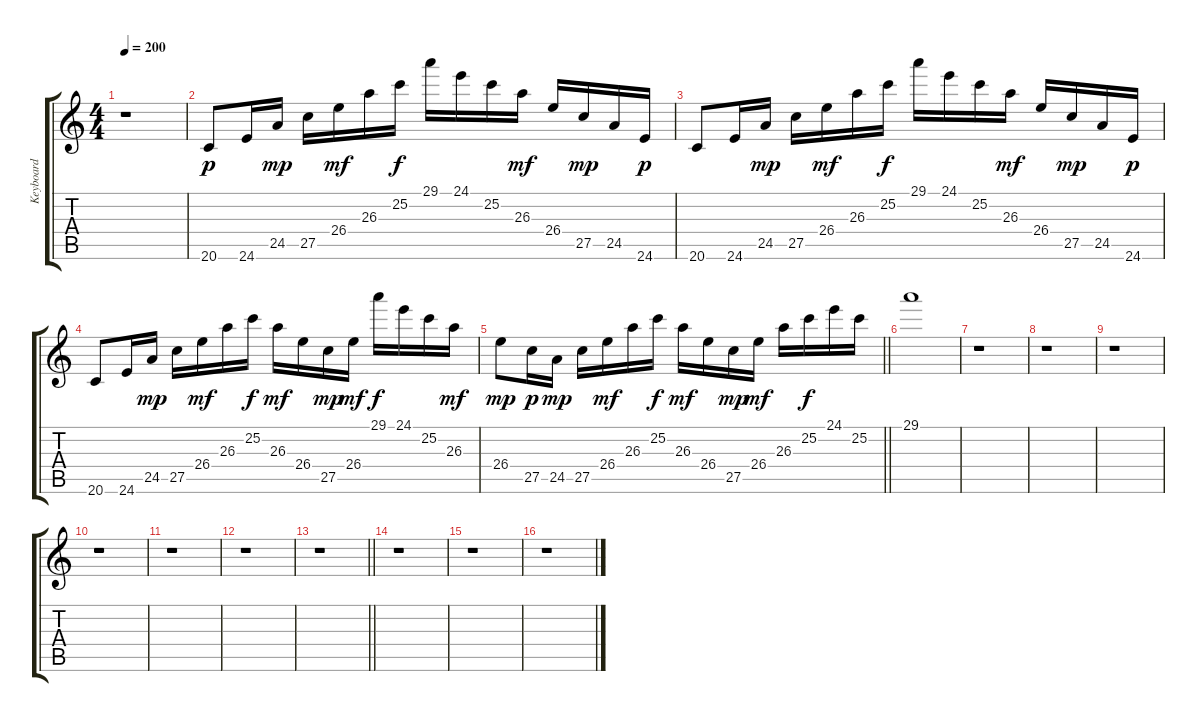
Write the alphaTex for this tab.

\track ("Keyboard" "Keyboard") {instrument pad3polysynth}
\staff {score tabs}
\tuning (E4 B3 G3 D3 A2 E2) {hide}
\ts (4 4)
\tempo 200
\clef g2
\ks c
r.1{dy f} |
20.6.8{dy p volume 11 instrument acousticguitarnylon} 24.6.16 24.5.16{dy mp} 27.5.16 26.4.16{dy mf} 26.3.16 25.2.16{dy f} 29.1.16 24.1.16 25.2.16 26.3.16{dy mf} 26.4.16 27.5.16{dy mp} 24.5.16 24.6.16{dy p} |
20.6.8 24.6.16 24.5.16{dy mp} 27.5.16 26.4.16{dy mf} 26.3.16 25.2.16{dy f} 29.1.16 24.1.16 25.2.16 26.3.16{dy mf} 26.4.16 27.5.16{dy mp} 24.5.16 24.6.16{dy p} |
20.6.8 24.6.16 24.5.16{dy mp} 27.5.16 26.4.16{dy mf} 26.3.16 25.2.16{dy f} 26.3.16{dy mf} 26.4.16 27.5.16{dy mp} 26.4.16{dy mf} 29.1.16{dy f} 24.1.16 25.2.16 26.3.16{dy mf} |
\barLineRight lightlight
26.4.8{dy mp} 27.5.16{dy p} 24.5.16{dy mp} 27.5.16 26.4.16{dy mf} 26.3.16 25.2.16{dy f} 26.3.16{dy mf} 26.4.16 27.5.16{dy mp} 26.4.16{dy mf} 26.3.16 25.2.16{dy f} 24.1.16 25.2.16 |
\section ("" "")
29.1.1 |
r.1 |
r.1 |
r.1 |
r.1 |
r.1 |
r.1 |
\barLineRight lightlight
r.1 |
\section ("" "")
r.1 |
r.1 |
r.1
